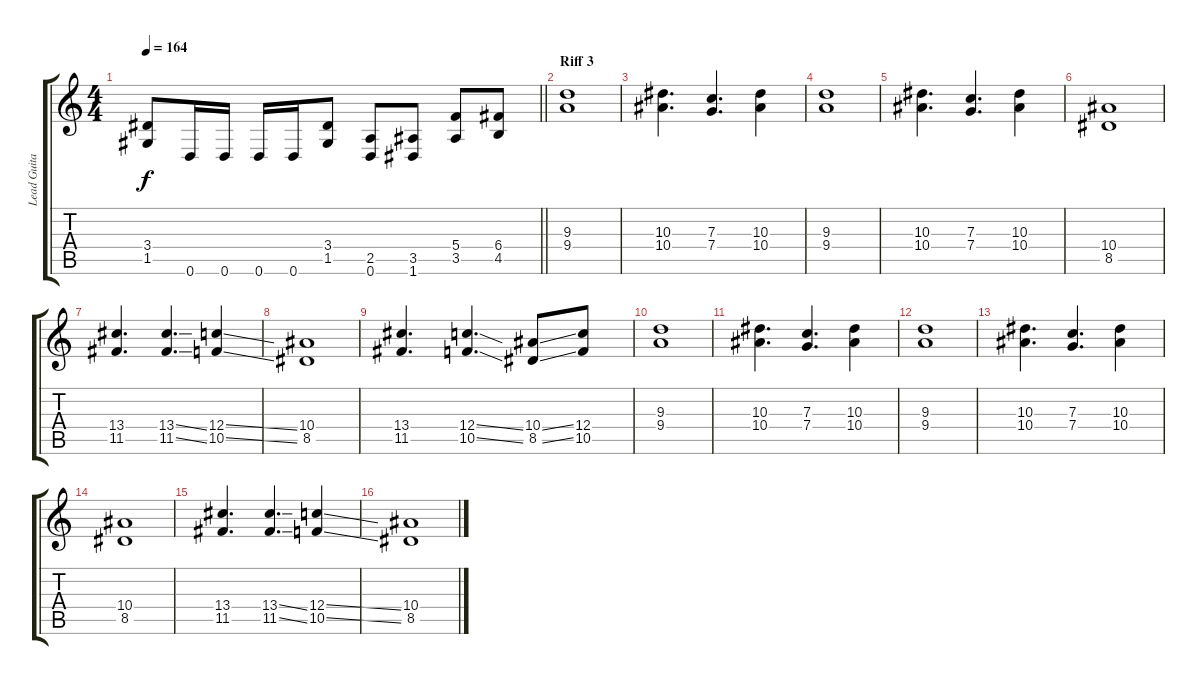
\track ("Lead Guitar" "Lead Guita") {instrument distortionguitar}
\staff {score tabs}
\tuning (D4 A3 F3 C3 G2 D2) {hide}
\ts (4 4)
\tempo 164
\clef g2
\barLineRight lightlight
\ks c
(3.4 1.5).8{dy f} 0.6.16 0.6.16 0.6.16 0.6.16 (3.4 1.5).8 (2.5 0.6).8 (3.5 1.6).8 (5.4 3.5).8 (6.4 4.5).8 |
\section ("" "Riff 3")
(9.3 9.4).1 |
(10.3 10.4).4{d} (7.3 7.4).4{d} (10.3 10.4).4 |
(9.3 9.4).1 |
(10.3 10.4).4{d} (7.3 7.4).4{d} (10.3 10.4).4 |
(10.4 8.5).1 |
(13.4 11.5).4{d} (13.4{ss} 11.5{ss}).4{d} (12.4{ss} 10.5{ss}).4 |
(10.4 8.5).1 |
(13.4 11.5).4{d} (12.4{ss} 10.5{ss}).4{d} (10.4{ss} 8.5{ss}).8 (12.4 10.5).8 |
(9.3 9.4).1 |
(10.3 10.4).4{d} (7.3 7.4).4{d} (10.3 10.4).4 |
(9.3 9.4).1 |
(10.3 10.4).4{d} (7.3 7.4).4{d} (10.3 10.4).4 |
(10.4 8.5).1 |
(13.4 11.5).4{d} (13.4{ss} 11.5{ss}).4{d} (12.4{ss} 10.5{ss}).4 |
(10.4 8.5).1
